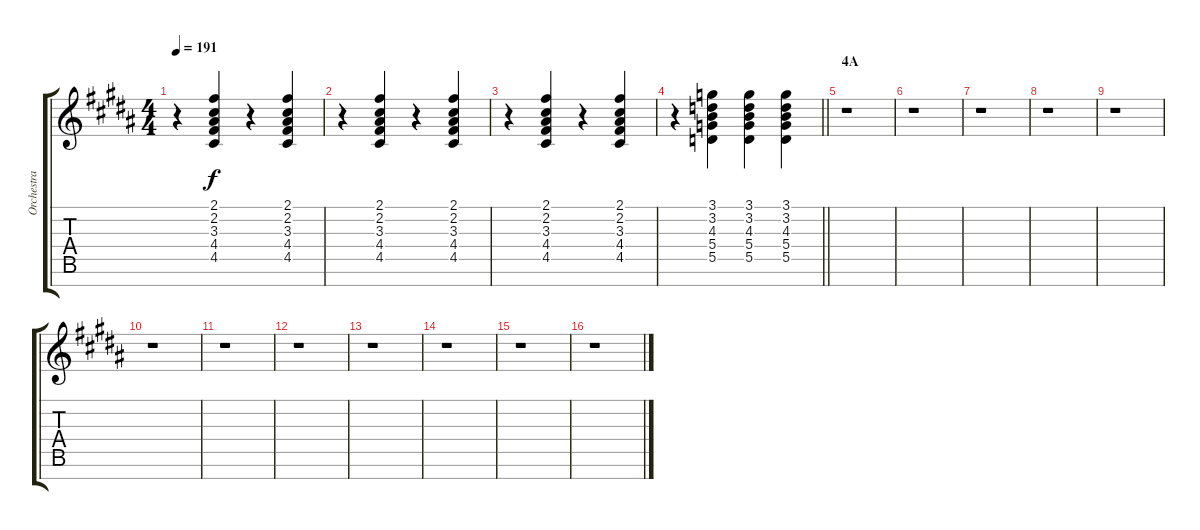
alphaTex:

\track ("Orchestra Hit" "Orchestra ") {instrument orchestrahit}
\staff {score tabs}
\tuning (E5 B4 G4 D4 A3 E3 B2) {hide}
\ts (4 4)
\tempo 191
\clef g2
\ks b
r.4{dy f} (2.1 2.2 3.3 4.4 4.5).4 r.4 (2.1 2.2 3.3 4.4 4.5).4 |
r.4 (2.1 2.2 3.3 4.4 4.5).4 r.4 (2.1 2.2 3.3 4.4 4.5).4 |
r.4 (2.1 2.2 3.3 4.4 4.5).4 r.4 (2.1 2.2 3.3 4.4 4.5).4 |
\barLineRight lightlight
r.4 (3.1 3.2 4.3 5.4 5.5).4 (3.1 3.2 4.3 5.4 5.5).4 (3.1 3.2 4.3 5.4 5.5).4 |
\section ("" "4A")
r.1 |
r.1 |
r.1 |
r.1 |
r.1 |
r.1 |
r.1 |
r.1 |
r.1 |
r.1 |
r.1 |
r.1
